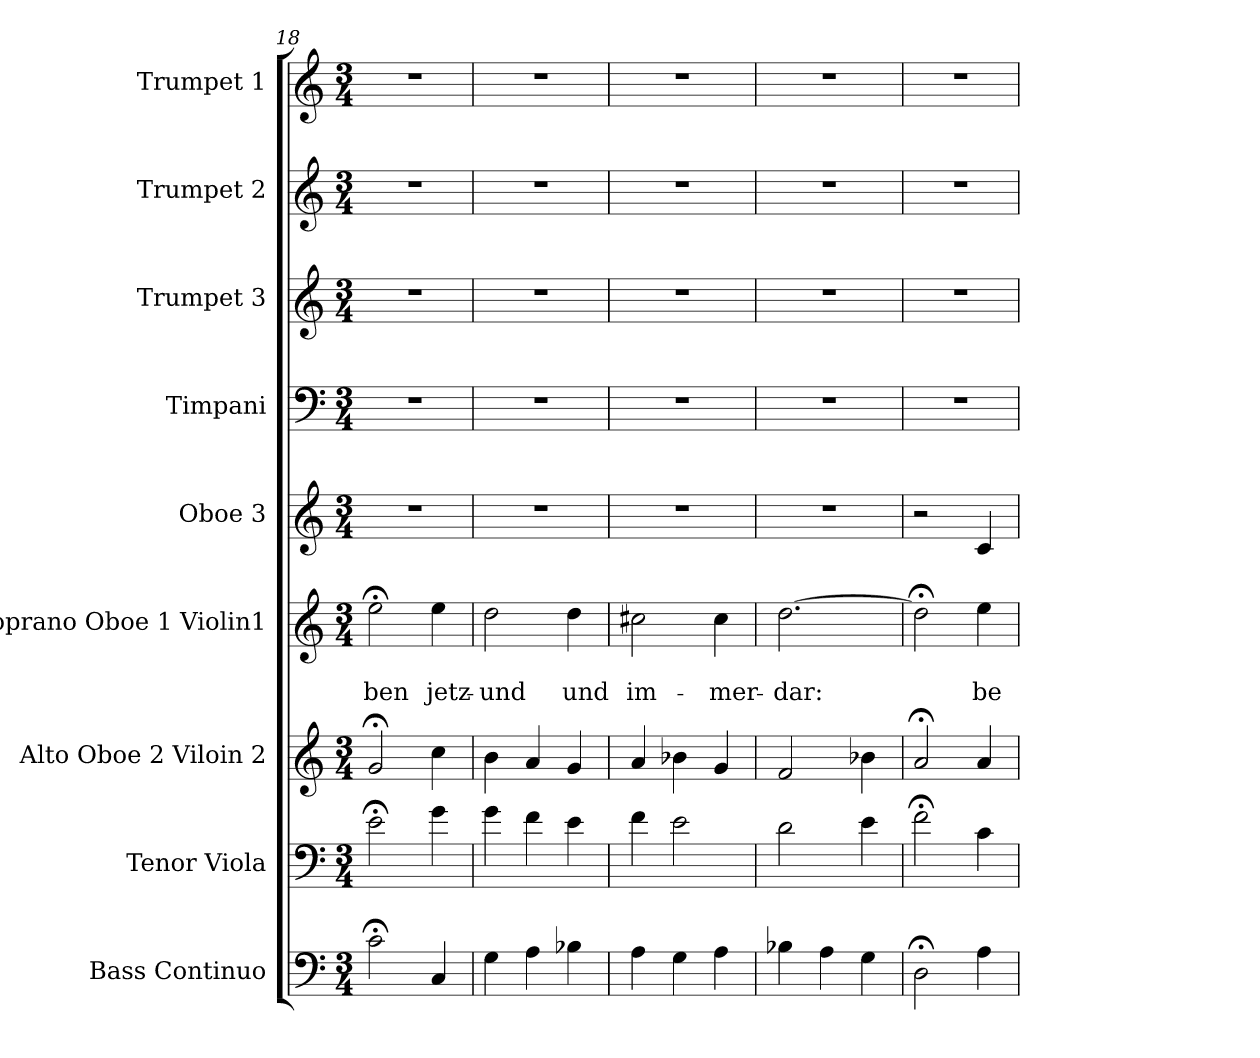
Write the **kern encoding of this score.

**kern	**kern	**kern	**kern	**text	**text	**kern	**kern	**kern	**kern	**kern
*part9	*part8	*part7	*part6	*part6	*part6	*part5	*part4	*part3	*part2	*part1
*staff9	*staff8	*staff7	*staff6	*staff6	*staff6	*staff5	*staff4	*staff3	*staff2	*staff1
*I"Bass Continuo	*I"Tenor Viola	*I"Alto Oboe 2 Viloin 2	*I"Soprano Oboe 1 Violin1	*	*	*I"Oboe 3	*I"Timpani	*I"Trumpet 3	*I"Trumpet 2	*I"Trumpet 1
*I'B Cont	*I'T Vla	*I'A Ob2 Vn2	*I'S Ob1 Vn1	*	*	*I'Ob 3	*	*I'Tr 3	*I'Tr 2	*I'Tr 1
*clefF4	*clefF4	*clefG2	*clefG2	*	*	*clefG2	*clefF4	*clefG2	*clefG2	*clefG2
*k[]	*k[]	*k[]	*k[]	*	*	*k[]	*k[]	*k[]	*k[]	*k[]
*C:	*C:	*C:	*C:	*	*	*C:	*C:	*C:	*C:	*C:
*M3/4	*M3/4	*M3/4	*M3/4	*	*	*M3/4	*M3/4	*M3/4	*M3/4	*M3/4
=18	=18	=18	=18	=18	=18	=18	=18	=18	=18	=18
2c;<\	2e;<\	2g;</	2ee;<\	.	-ben	2.r	2.r	2.r	2.r	2.r
4C/	4g\	4cc\	4ee\	.	jetz-	.	.	.	.	.
=19	=19	=19	=19	=19	=19	=19	=19	=19	=19	=19
4G\	4g\	4b\	2dd\	.	-und	2.r	2.r	2.r	2.r	2.r
4A\	4f\	4a/	.	.	.	.	.	.	.	.
4B-X\	4e\	4g/	4dd\	.	und	.	.	.	.	.
=20	=20	=20	=20	=20	=20	=20	=20	=20	=20	=20
4A\	4f\	4a/	2cc#X\	.	im-	2.r	2.r	2.r	2.r	2.r
4G\	2e\	4b-X\	.	.	.	.	.	.	.	.
4A\	.	4g/	4cc#\	.	-mer-	.	.	.	.	.
=21	=21	=21	=21	=21	=21	=21	=21	=21	=21	=21
4B-X\	2d\	2f/	[2.dd\	.	-dar:	2.r	2.r	2.r	2.r	2.r
4A\	.	.	.	.	.	.	.	.	.	.
4G\	4e\	4b-X\	.	.	.	.	.	.	.	.
=22	=22	=22	=22	=22	=22	=22	=22	=22	=22	=22
2D;<\	2f;<\	2a;</	2dd;<\]	.	.	2r	2.r	2.r	2.r	2.r
4A\	4c\	4a/	4ee\	.	be-	4c/	.	.	.	.
=	=	=	=	=	=	=	=	=	=	=
*-	*-	*-	*-	*-	*-	*-	*-	*-	*-	*-
